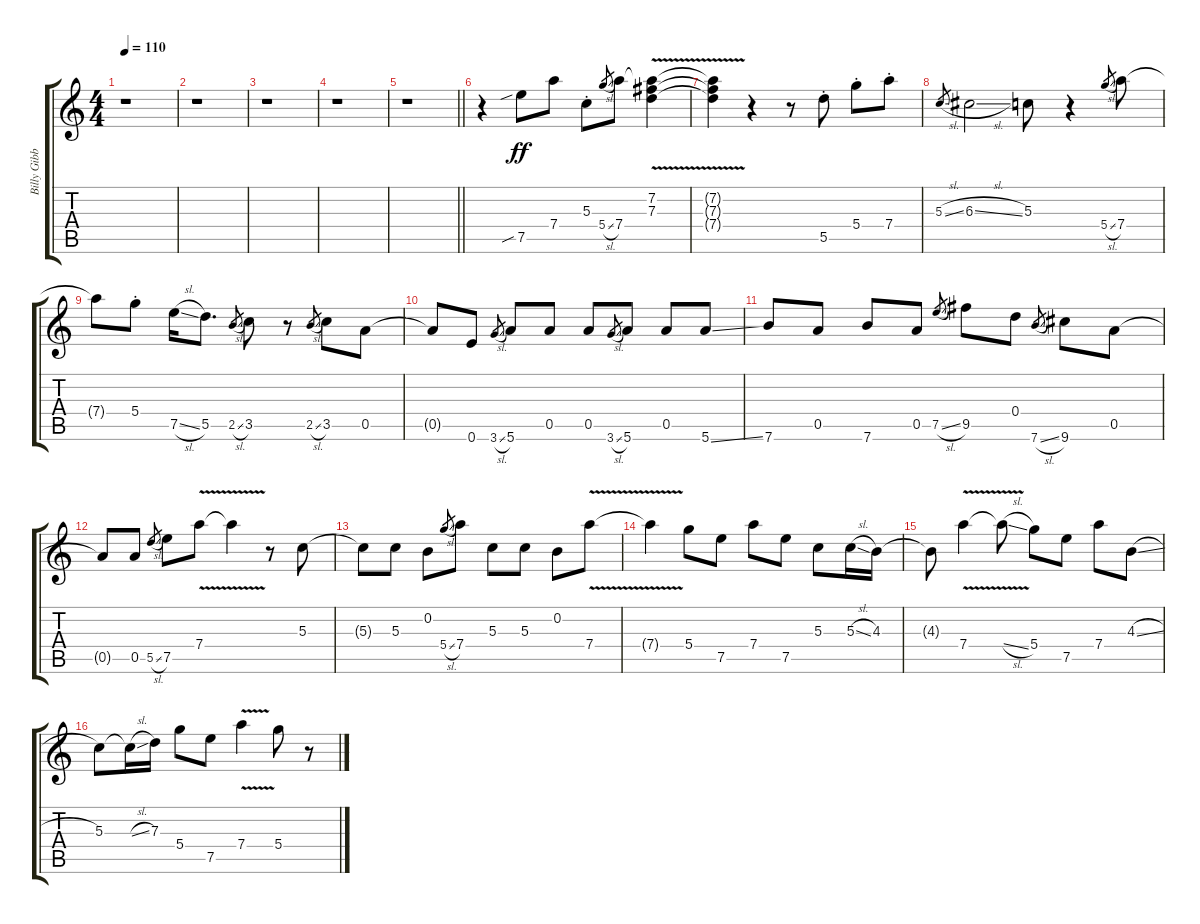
\track ("Billy Gibbons-Overdriven Gtr." "Billy Gibb") {instrument overdrivenguitar}
\staff {score tabs}
\tuning (E4 B3 G3 D4 A3 E3) {hide}
\ts (4 4)
\tempo 110
\clef g2
\ks c
r.1{dy ff} |
r.1 |
r.1 |
r.1 |
\barLineRight lightlight
r.1 |
r.4 7.5{sib}.8 7.4.8 5.3{st}.8 5.4{sl}.8{gr} 7.4.8 (7.2{v} 7.3{v} 7.4{v t}).4 |
(7.2{v t} 7.3{v t} 7.4{v t}).4 r.4 r.8 5.5{st}.8 5.4{st}.8 7.4{st}.8 |
5.3{sl}.8{gr} 6.3{sl}.2 5.3.8 r.4 5.4{sl}.8{gr} 7.4.8 |
7.4{t}.8 5.4{st}.8 7.5{sl}.16 5.5.8{d} 2.5{sl}.8{gr} 3.5.8 r.8 2.5{sl}.8{gr} 3.5.8 0.5.8 |
0.5{t}.8 0.6.8 3.6{sl}.8{gr} 5.6.8 0.5.8 0.5.8 3.6{sl}.8{gr} 5.6.8 0.5.8 5.6{ss}.8 |
7.6.8 0.5.8 7.6.8 0.5.8 7.5{sl}.8{gr} 9.5.8 0.4.8 7.6{sl}.8{gr} 9.6.8 0.5.8 |
0.5{t}.8 0.5.8 5.5{sl}.8{gr} 7.5.8 7.4{v}.8 7.4{v t}.4 r.8 5.3.8 |
5.3{t}.8 5.3.8 0.2.8 5.4{sl}.8{gr} 7.4.8 5.3.8 5.3.8 0.2.8 7.4{v}.8 |
7.4{v t}.4 5.4.8 7.5.8 7.4.8 7.5.8 5.3.8 5.3{sl}.16 4.3.16 |
4.3{t}.8 7.4{v}.4 7.4{sl t}.8 5.4.8 7.5.8 7.4.8 4.3{sl}.8 |
5.3.8 5.3{sl t}.16 7.3.16 5.4.8 7.5.8 7.4{v}.4 5.4.8 r.8
